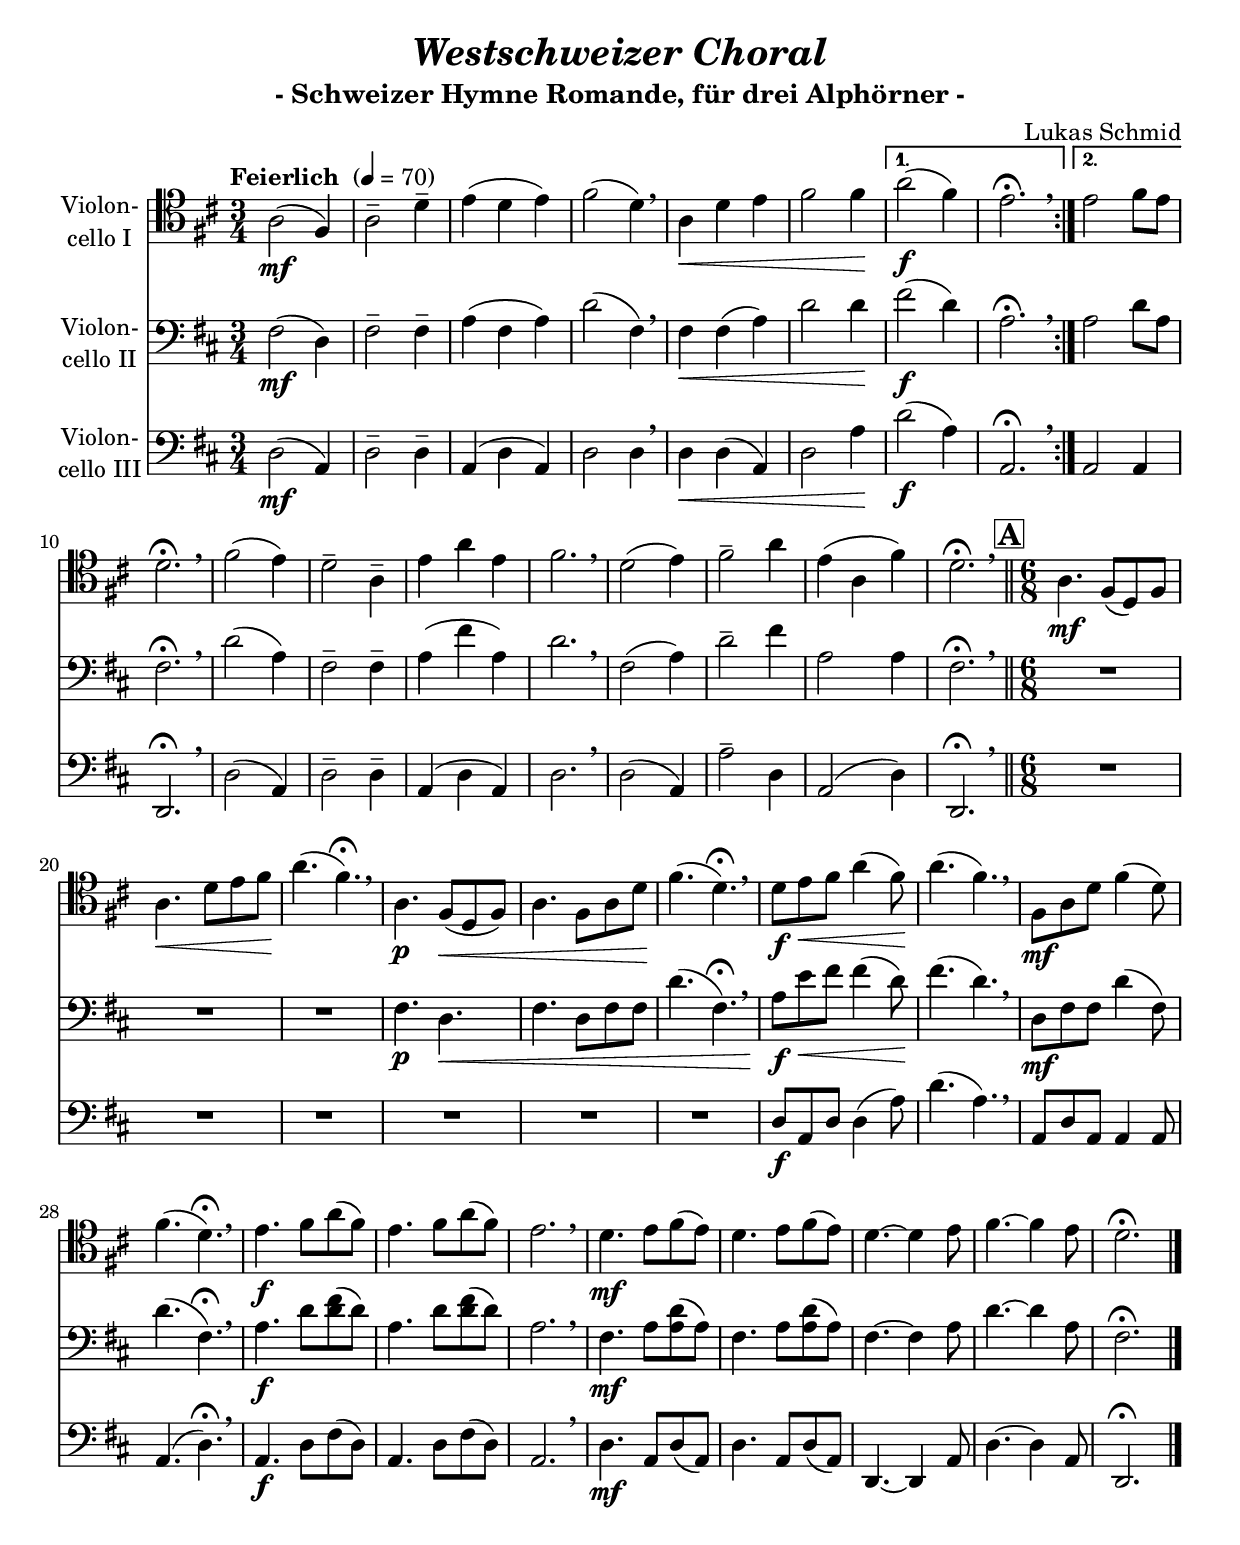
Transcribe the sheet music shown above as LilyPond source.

\version "2.18.2"
\include "deutsch.ly"

#(set-global-staff-size 20.7)

\header {
  title     = \markup \bold \italic "Westschweizer Choral"
  subtitle  = "- Schweizer Hymne Romande, für drei Alphörner -"
  composer  = "Lukas Schmid"
%  arranger  = ""
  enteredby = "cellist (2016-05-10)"
%  piece     = ""
}

voiceconsts = {
  \time 3/4
  \key c \major
  \tempo "Feierlich " 4=70
  \clef "bass"
  \numericTimeSignature
%  \compressFullBarRests
  \set tupletSpannerDuration = #(ly:make-moment 1 4)
  % Set default beaming for all staves
%  \set Timing.beamExceptions = #'()
%  \set Timing.baseMoment     = #(ly:make-moment 3 8)
%  \set Timing.beatStructure  = #'(1 1)
}

mifl = "flute"
mist = "string ensemble 1"
mikl = "concertina"
miba = "bassoon"

boxa = { \bar "||" \mark \markup \box \bold "A" \time 6/8 }

va = \relative c' {
  \voiceconsts
  \clef "tenor"
  
  \repeat volta 2 {
    g2(\mf e4)
    g2-- c4--
    d( c d)
    e2( c4) \breathe
    g\< c d
    e2 e4\!
  }
  \alternative {
    { g2(\f e4) | d2.\fermata \breathe }
    { d2 e8 d }
  }
  c2.\fermata \breathe

  e2( d4)
  c2-- g4--
  d' g d
  e2. \breathe
  c2( d4)
  e2-- g4
  d( g, e')
  c2.\fermata \breathe \boxa
  g4.\mf e8( c) e
  g4.\< c8 d e\!
  
  g4.( e)\fermata \breathe
  g,4.\p e8(\< c e)
  g4. e8 g c\!
  e4.( c)\fermata \breathe
  c8\f d\< e g4( e8)\!
  g4.( e) \breathe
  e,8\mf g c e4( c8)
  e4.( c)\fermata \breathe

  d\f e8 g( e)
  d4. e8 g( e)
  d2. \breathe
  c4.\mf d8 e( d)
  c4. d8 e( d)
  c4.~ c4 d8
  e4.~ e4 d8
  c2.\fermata \bar "|."
}

vb = \relative c {
  \voiceconsts

  \repeat volta 2 {
    e2(\mf c4)
    e2-- e4--
    g( e g)
    c2( e,4) \breathe
    e\< e( g)
    c2 c4\!
  }
  \alternative {
    { e2(\f c4) | g2.\fermata \breathe }
    { g2 c8 g }
  }
  e2.\fermata \breathe
  c'2( g4)
  e2-- e4--
  g( e' g,)
  c2. \breathe
  e,2( g4)
  c2-- e4
  g,2 g4
  e2.\fermata \breathe \boxa

  R2.*3
  e4.\p c\<
  e c8 e e
  c'4.( e,)\fermata \breathe
  g8\f d'\< e e4( c8)\!
  e4.( c) \breathe
  c,8\mf e e c'4( e,8)
  c'4.( e,)\fermata \breathe

  g\f c8 <c e>( c)
  g4. c8 <c e>( c)
  g2. \breathe
  e4.\mf g8 <g c>( g)
  e4. g8 <g c>( g)
  e4.~ e4 g8
  c4.~ c4 g8
  e2.\fermata \bar "|."
}

vc = \relative c {
  \voiceconsts

  \repeat volta 2 {
    c2(\mf g4)
    c2-- c4--
    g( c g)
    c2 c4 \breathe
    c\< c( g)
    c2 g'4\!
  }
  \alternative {
    { c2(\f g4) | g,2.\fermata \breathe }
    { g2 g4 }
  } c,2.\fermata \breathe

  c'2( g4)
  c2-- c4--
  g( c g)
  c2. \breathe
  c2( g4)
  g'2-- c,4
  g2( c4)
  c,2.\fermata \breathe \boxa

  R2.*6
  c'8\f g c c4( g'8)
  c4.( g) \breathe
  g,8 c g g4 g8
  g4.( c)\fermata \breathe

  g\f c8 e( c)
  g4. c8 e( c)
  g2. \breathe
  c4.\mf g8 c( g)
  c4. g8 c( g)
  c,4.~ c4 g'8
  c4.~ c4 g8
  c,2.\fermata \bar "|."
}


music = <<
      \new Staff {
        \set Staff.midiInstrument = \miba
        \set Staff.instrumentName = \markup \center-column { "Violon-" "cello I" }
        \transpose c d { \va }
}

      \new Staff {
        \set Staff.midiInstrument = \miba
        \set Staff.instrumentName = \markup \center-column { "Violon-" "cello II" }
        \transpose c d { \vb }
      }

      \new Staff {
        \set Staff.midiInstrument = \miba
        \set Staff.instrumentName = \markup \center-column { "Violon-" "cello III" }
        \transpose c d { \vc }
      }
>>

\book {
  \score {
   \music
    \layout {}
  }

  \score {
    \unfoldRepeats \music

    \midi {
      \context {
        \Score
      }
    }
  }
}
